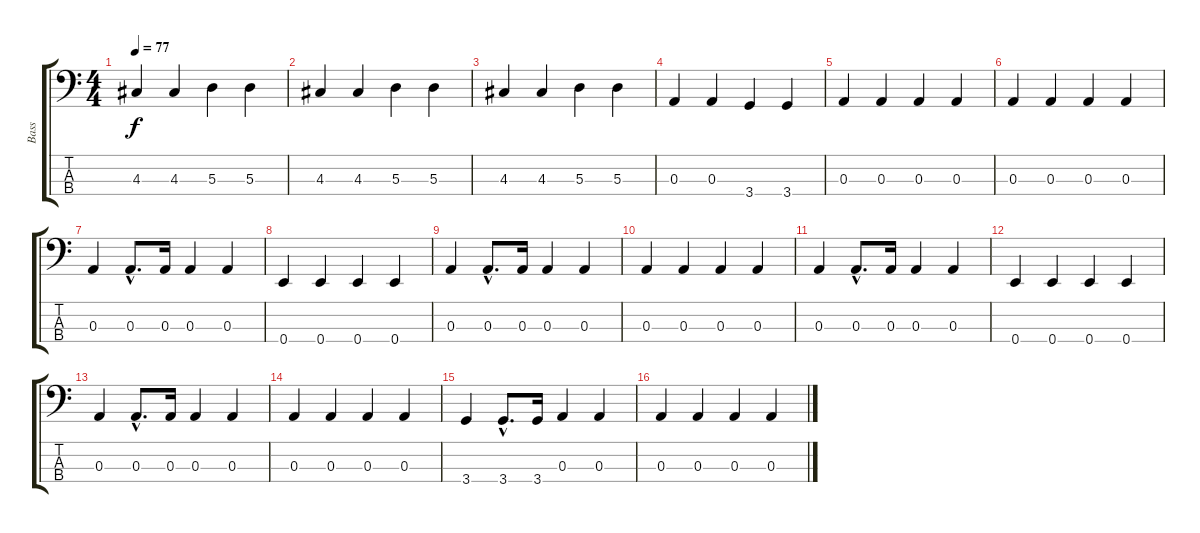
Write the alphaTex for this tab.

\track ("Bass" "Bass") {instrument acousticbass}
\staff {score tabs}
\tuning (G2 D2 A1 E1) {hide}
\ts (4 4)
\tempo 77
\clef f4
\ks c
4.3.4{dy f} 4.3.4 5.3.4 5.3.4 |
4.3.4 4.3.4 5.3.4 5.3.4 |
4.3.4 4.3.4 5.3.4 5.3.4 |
0.3.4 0.3.4 3.4.4 3.4.4 |
0.3.4 0.3.4 0.3.4 0.3.4 |
0.3.4 0.3.4 0.3.4 0.3.4 |
0.3.4 0.3{hac}.8{d} 0.3.16 0.3.4 0.3.4 |
0.4.4 0.4.4 0.4.4 0.4.4 |
0.3.4 0.3{hac}.8{d} 0.3.16 0.3.4 0.3.4 |
0.3.4 0.3.4 0.3.4 0.3.4 |
0.3.4 0.3{hac}.8{d} 0.3.16 0.3.4 0.3.4 |
0.4.4 0.4.4 0.4.4 0.4.4 |
0.3.4 0.3{hac}.8{d} 0.3.16 0.3.4 0.3.4 |
0.3.4 0.3.4 0.3.4 0.3.4 |
3.4.4 3.4{hac}.8{d} 3.4.16 0.3.4 0.3.4 |
0.3.4 0.3.4 0.3.4 0.3.4
